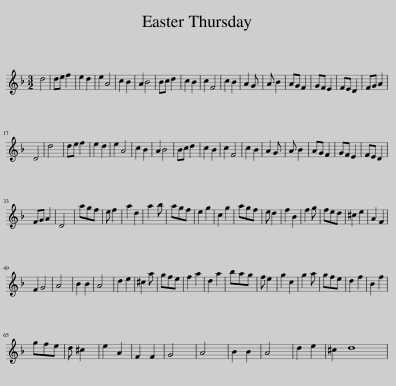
X:1
L:1/8
M:3/2
I:linebreak $
K:Dmin
V:1 treble
V:1
 d4 | de f2 | e2 d2 | e2 A4 | c2 B2 | %5
 A2 B4 | Bc d2 | c2 B2 | c2 F4 | c2 B2 | %10
 A2 G | A B2 | AG F2 | GF E2 | FE D2 | %15
 FG A2 |$ D4 | d4 | de f2 | e2 d2 | %20
 e2 A4 | c2 B2 | A2 B4 | Bc d2 | c2 B2 | %25
 c2 F4 | c2 B2 | A2 G | A B2 | AG F2 | %30
 GF E2 | FE D2 |$ FG A2 | D4 | agf | %35
 e f2 | a2 d2 | a2 b | agf | e2 g2 | %40
 c2 g2 | agf | e d2 | f2 B2 | f2 g | %45
 fed | ^c2 e2 | A2 F2 |$ F2 G4 | A4 | %50
 B2 B2 | A4 | d2 e2 | ^c2 a | gfe | %55
 f2 a2 | d2 a2 | bag | f e2 | g2 c2 | %60
 g2 a | gfe | d2 f2 | B2 f2 |$ gfe | %65
 d ^c2 | e2 A2 | F2 F2 | G4 | A4 | %70
 B2 B2 | A4 | d2 e2 | ^c2 d8 | %74
